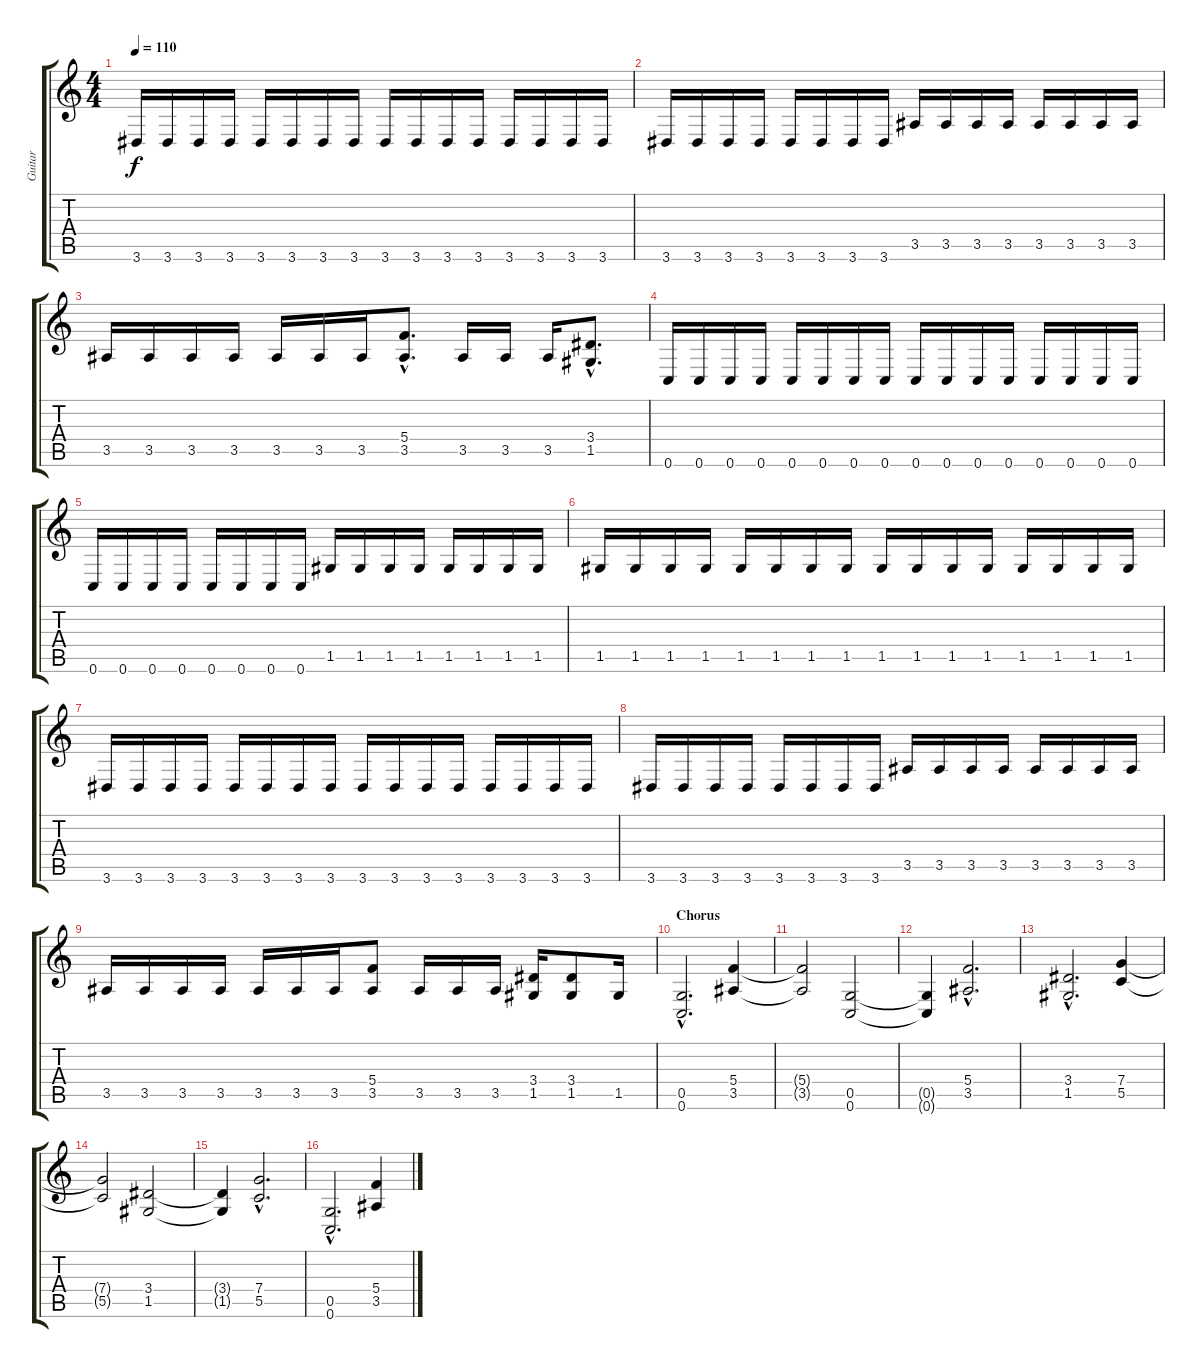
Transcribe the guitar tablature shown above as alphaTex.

\track ("Guitar" "Guitar") {instrument distortionguitar}
\staff {score tabs}
\tuning (D4 A3 F3 C3 G2 C2) {hide}
\ts (4 4)
\tempo 110
\clef g2
\ks c
3.6.16{dy f} 3.6.16 3.6.16 3.6.16 3.6.16 3.6.16 3.6.16 3.6.16 3.6.16 3.6.16 3.6.16 3.6.16 3.6.16 3.6.16 3.6.16 3.6.16 |
3.6.16 3.6.16 3.6.16 3.6.16 3.6.16 3.6.16 3.6.16 3.6.16 3.5.16 3.5.16 3.5.16 3.5.16 3.5.16 3.5.16 3.5.16 3.5.16 |
3.5.16 3.5.16 3.5.16 3.5.16 3.5.16 3.5.16 3.5.16 (5.4{hac} 3.5{hac}).8{d} 3.5.16 3.5.16 3.5.16 (3.4{hac} 1.5{hac}).8{d} |
0.6.16 0.6.16 0.6.16 0.6.16 0.6.16 0.6.16 0.6.16 0.6.16 0.6.16 0.6.16 0.6.16 0.6.16 0.6.16 0.6.16 0.6.16 0.6.16 |
0.6.16 0.6.16 0.6.16 0.6.16 0.6.16 0.6.16 0.6.16 0.6.16 1.5.16 1.5.16 1.5.16 1.5.16 1.5.16 1.5.16 1.5.16 1.5.16 |
1.5.16 1.5.16 1.5.16 1.5.16 1.5.16 1.5.16 1.5.16 1.5.16 1.5.16 1.5.16 1.5.16 1.5.16 1.5.16 1.5.16 1.5.16 1.5.16 |
3.6.16 3.6.16 3.6.16 3.6.16 3.6.16 3.6.16 3.6.16 3.6.16 3.6.16 3.6.16 3.6.16 3.6.16 3.6.16 3.6.16 3.6.16 3.6.16 |
3.6.16 3.6.16 3.6.16 3.6.16 3.6.16 3.6.16 3.6.16 3.6.16 3.5.16 3.5.16 3.5.16 3.5.16 3.5.16 3.5.16 3.5.16 3.5.16 |
3.5.16 3.5.16 3.5.16 3.5.16 3.5.16 3.5.16 3.5.16 (5.4 3.5).8 3.5.16 3.5.16 3.5.16 (3.4 1.5).16 (3.4 1.5).8 1.5.16 |
\section ("" "Chorus")
(0.5{hac} 0.6{hac}).2{d} (5.4 3.5).4 |
(5.4{t} 3.5{t}).2 (0.5 0.6).2 |
(0.5{t} 0.6{t}).4 (5.4{hac} 3.5{hac}).2{d} |
(3.4{hac} 1.5{hac}).2{d} (7.4 5.5).4 |
(7.4{t} 5.5{t}).2 (3.4 1.5).2 |
(3.4{t} 1.5{t}).4 (7.4{hac} 5.5{hac}).2{d} |
(0.5{hac} 0.6{hac}).2{d} (5.4 3.5).4
